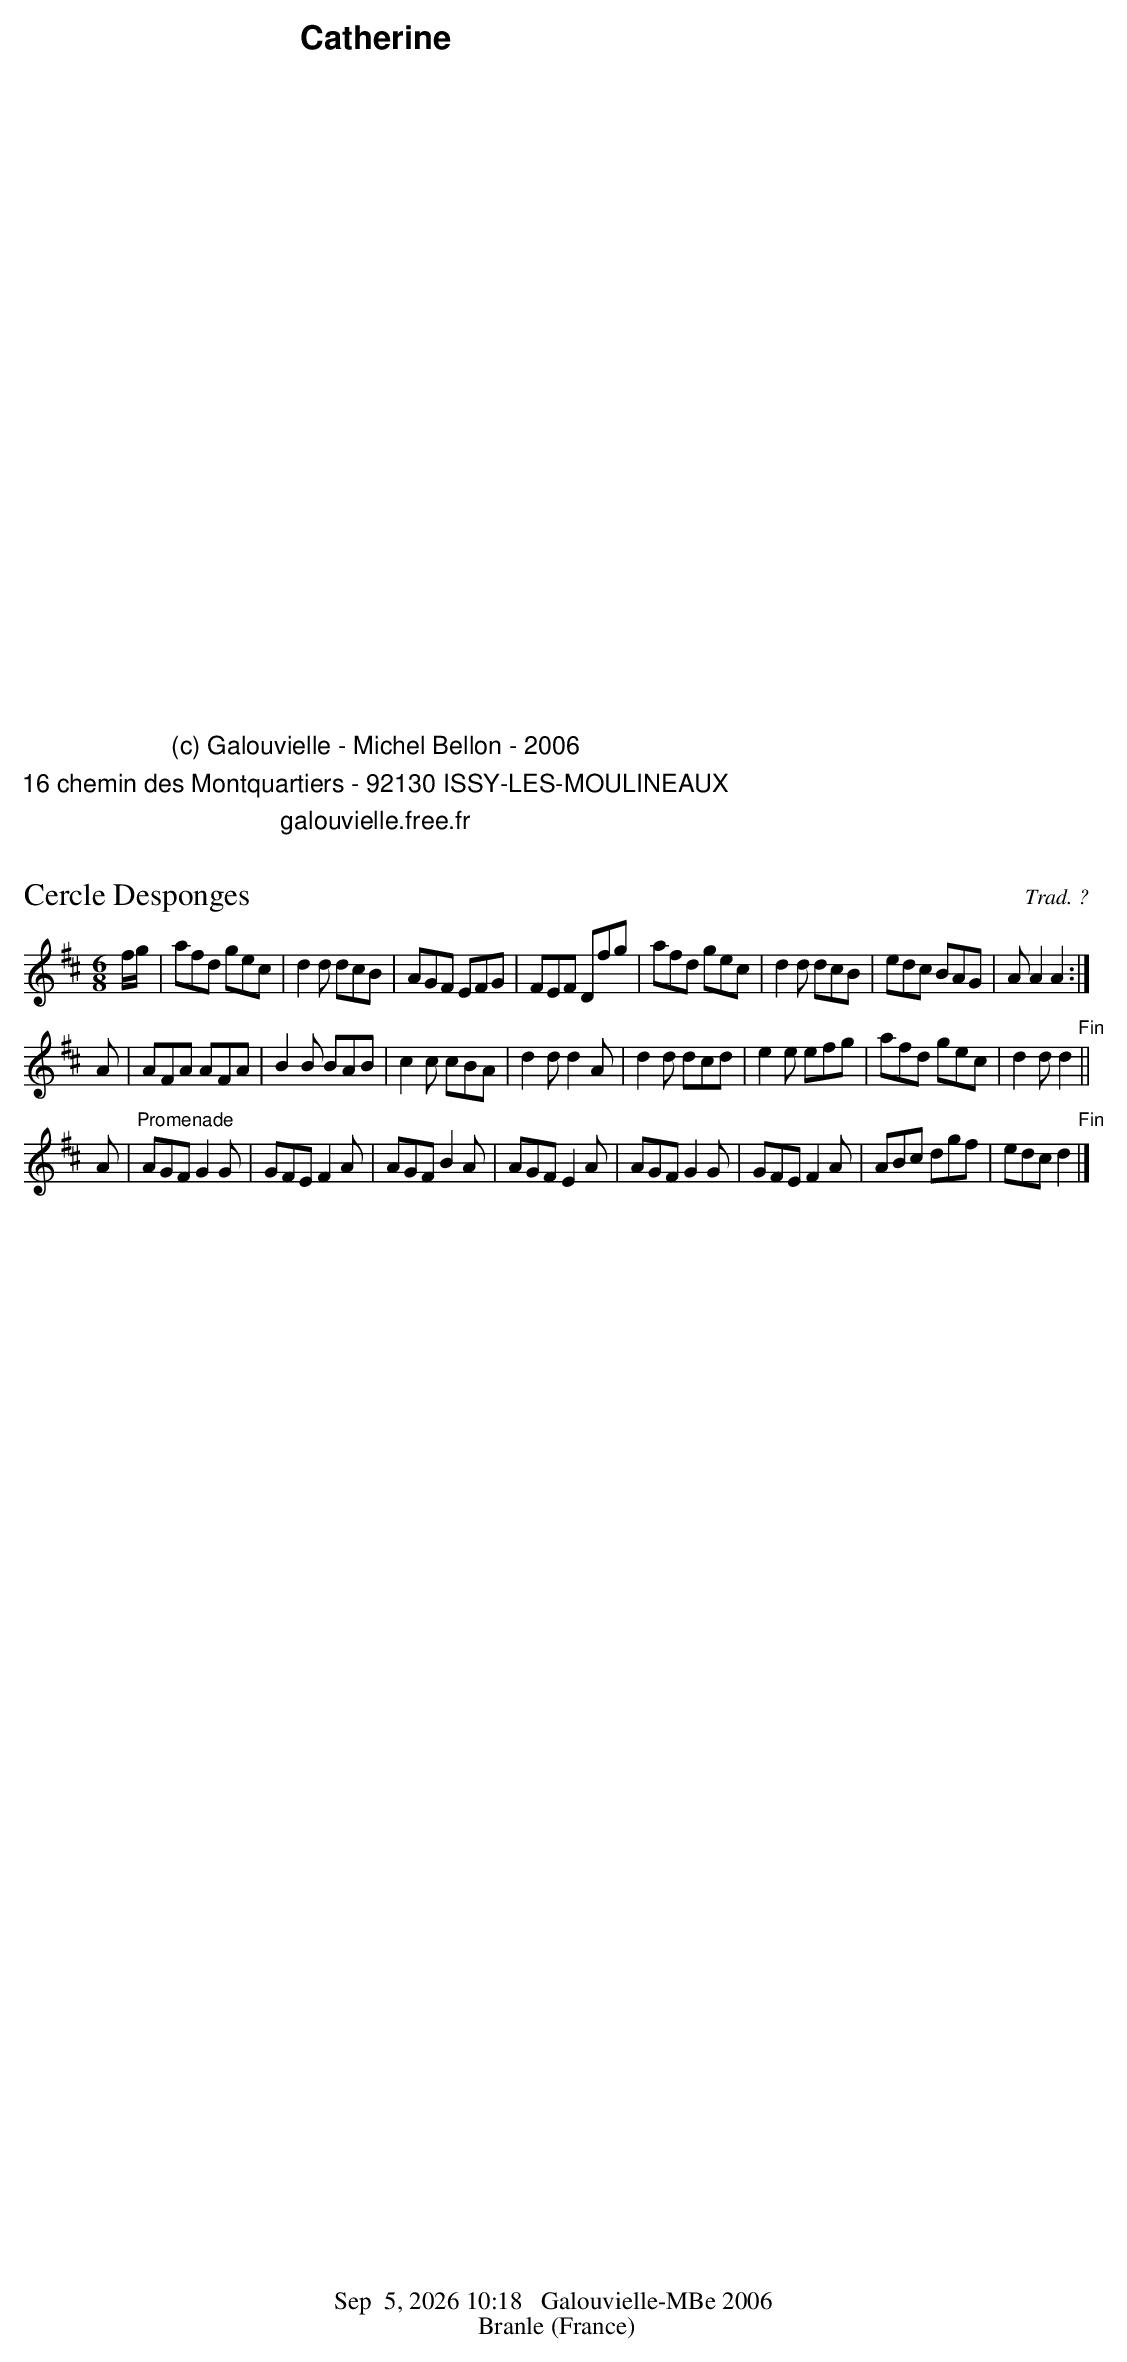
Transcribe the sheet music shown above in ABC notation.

X:1
T:Cercle Desponges
C:Trad. ?
M:6/8
L:1/8
K:D
f/g/ | afd gec | d2d dcB | AGF EFG | FEF Dfg | afd gec | d2d dcB | edc BAG | AA2 A2 :|
A | AFA AFA | B2B BAB | c2c cBA | d2d d2A | d2d dcd | e2e efg | afd gec | d2d d2 "Fin"||
 A | "Promenade" AGF G2G | GFE F2A | AGF B2A | AGF E2A | AGF G2G | GFE F2A | ABc dgf | edc d2 "Fin" |]
